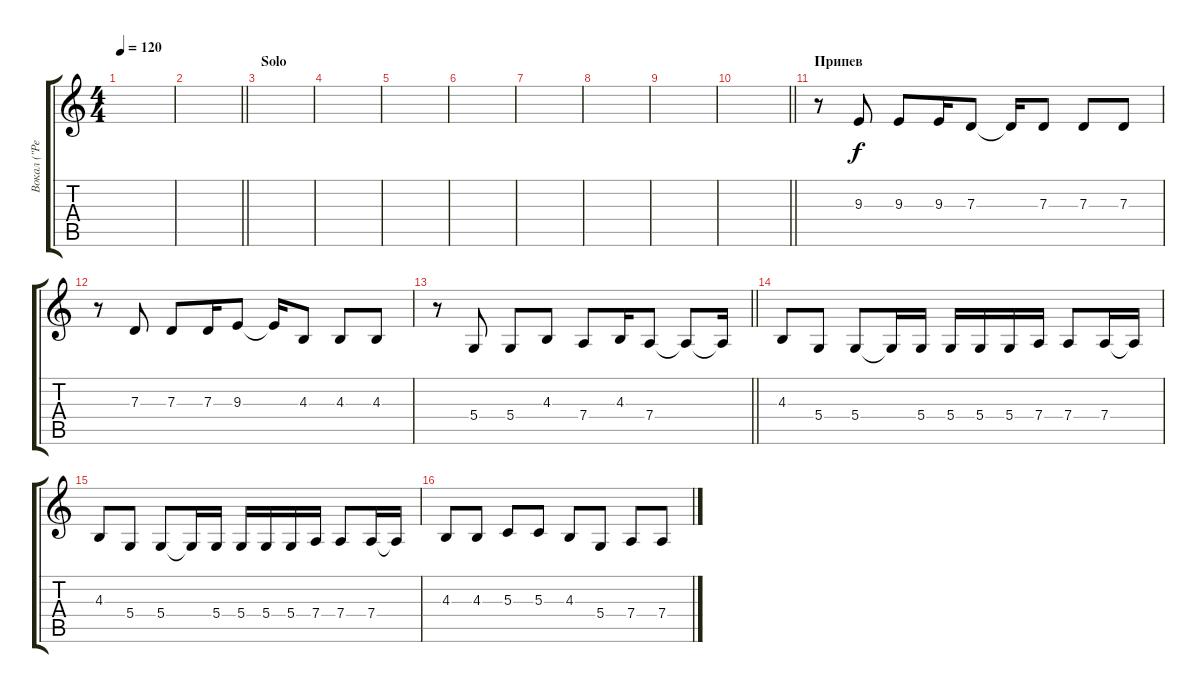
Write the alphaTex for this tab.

\track ("Вокал (\"Ренегат\")" "Вокал (\"Ре") {instrument cello}
\staff {score tabs}
\tuning (E4 B3 G3 D3 A2 E2) {hide}
\ts (4 4)
\tempo 120
\clef g2
\ks c
|
\barLineRight lightlight
|
\section ("" "Solo")
|
|
|
|
|
|
|
\barLineRight lightlight
|
\section ("" "Припев")
r.8 9.3.8 9.3.8 9.3.16 7.3.8 7.3{t}.16 7.3.8 7.3.8 7.3.8 |
r.8 7.3.8 7.3.8 7.3.16 9.3.8 9.3{t}.16 4.3.8 4.3.8 4.3.8 |
\barLineRight lightlight
r.8 5.4.8 5.4.8 4.3.8 7.4.8 4.3.16 7.4.8 7.4{t}.8 7.4{t}.16 |
4.3.8 5.4.8 5.4.8 5.4{t}.16 5.4.16 5.4.16 5.4.16 5.4.16 7.4.16 7.4.8 7.4.16 7.4{t}.16 |
4.3.8 5.4.8 5.4.8 5.4{t}.16 5.4.16 5.4.16 5.4.16 5.4.16 7.4.16 7.4.8 7.4.16 7.4{t}.16 |
4.3.8 4.3.8 5.3.8 5.3.8 4.3.8 5.4.8 7.4.8 7.4.8
